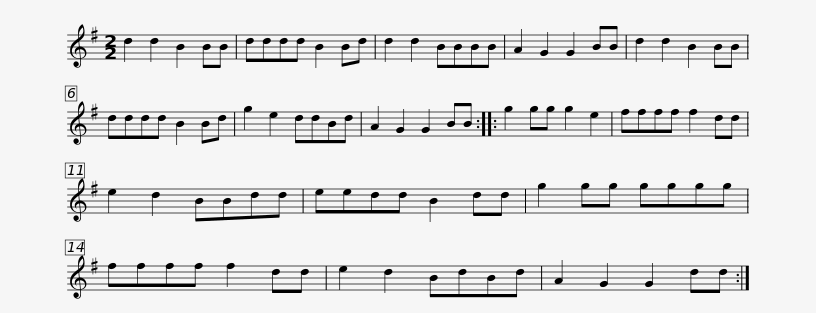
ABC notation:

X:1
L:1/8
M:2/2
I:linebreak $
K:G
V:1 treble
V:1
 d2 d2 B2 BB | dddd B2 Bd | d2 d2 BBBB | A2 G2 G2 BB | d2 d2 B2 BB | %5
 dddd B2 Bd | g2 e2 ddBd |$ A2 G2 G2 BB :: g2 gg g2 e2 | ffff f2 dd | %10
 e2 d2 BBdd | eedd B2 dd | g2 gg gggg | ffff f2 dd |$ e2 d2 BdBd | %15
 A2 G2 G2 dd :| %16
